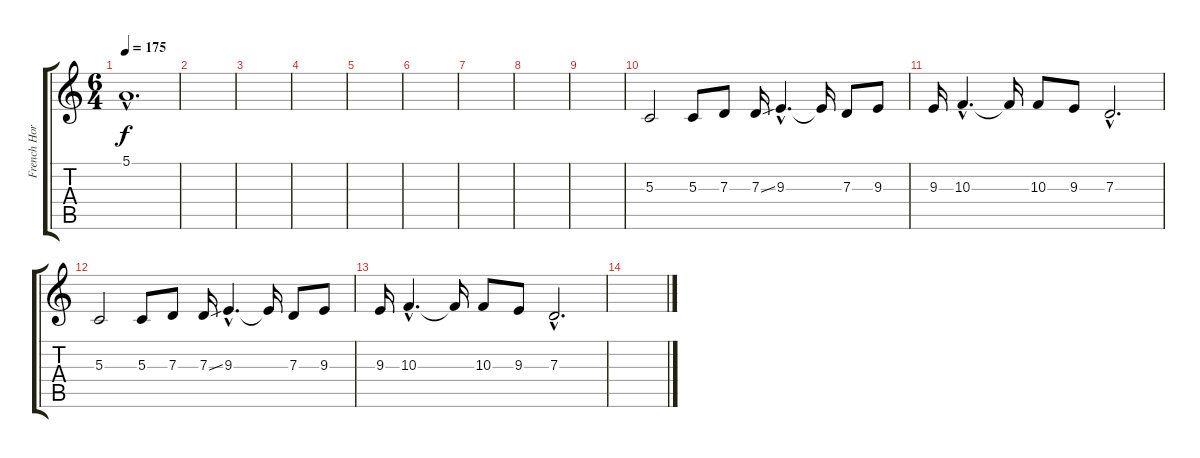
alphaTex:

\track ("French Horn" "French Hor") {instrument frenchhorn}
\staff {score tabs}
\tuning (E4 B3 G3 D3 A2 E2) {hide}
\ts (6 4)
\tempo 175
\clef g2
\ks c
5.1{hac t}.1{d dy f volume 0} |
|
|
|
|
\section ("" "")
|
|
|
|
\section ("" "")
5.3.2{volume 13} 5.3.8 7.3.8 7.3{ss}.16 9.3{hac}.4{d} 9.3{t}.16 7.3.8 9.3.8 |
9.3.16 10.3{hac}.4{d} 10.3{t}.16 10.3.8 9.3.8 7.3{hac}.2{d} |
5.3.2 5.3.8 7.3.8 7.3{ss}.16 9.3{hac}.4{d} 9.3{t}.16 7.3.8 9.3.8 |
9.3.16 10.3{hac}.4{d} 10.3{t}.16 10.3.8 9.3.8 7.3{hac}.2{d} |
\section ("" "")
